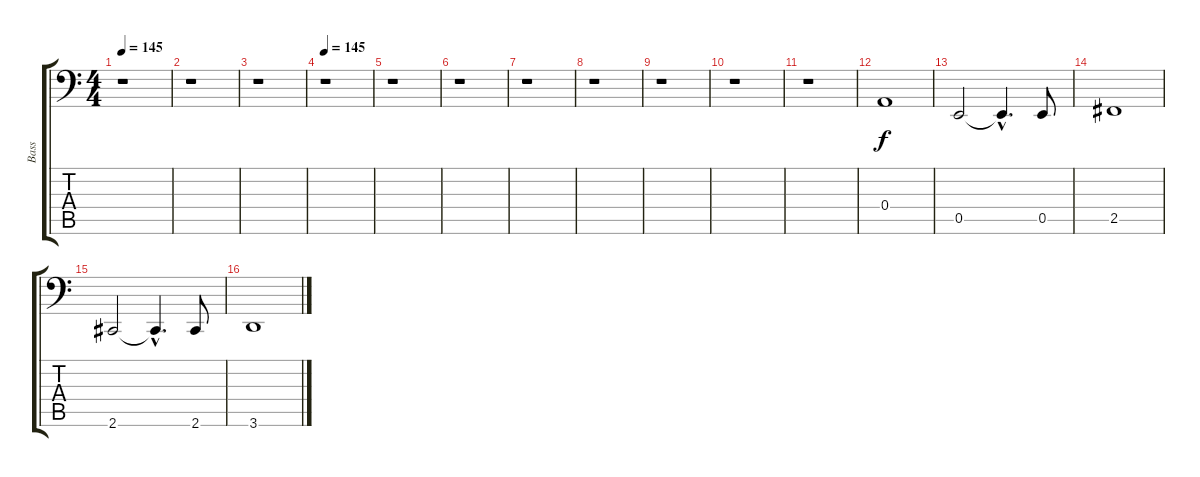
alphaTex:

\track ("Bass" "Bass") {instrument electricbassfinger}
\staff {score tabs}
\tuning (C3 G2 D2 A1 E1 B0) {hide}
\ts (4 4)
\tempo 145
\tempo 120
\tempo 145
\clef f4
\ks c
r.1{dy f instrument electricbassfinger} |
r.1 |
r.1 |
\tempo 145
r.1 |
r.1 |
r.1 |
r.1 |
r.1 |
r.1 |
r.1 |
r.1 |
0.4.1 |
0.5.2 0.5{hac t}.4{d} 0.5.8 |
2.5.1 |
2.6.2 2.6{hac t}.4{d} 2.6.8 |
3.6.1
